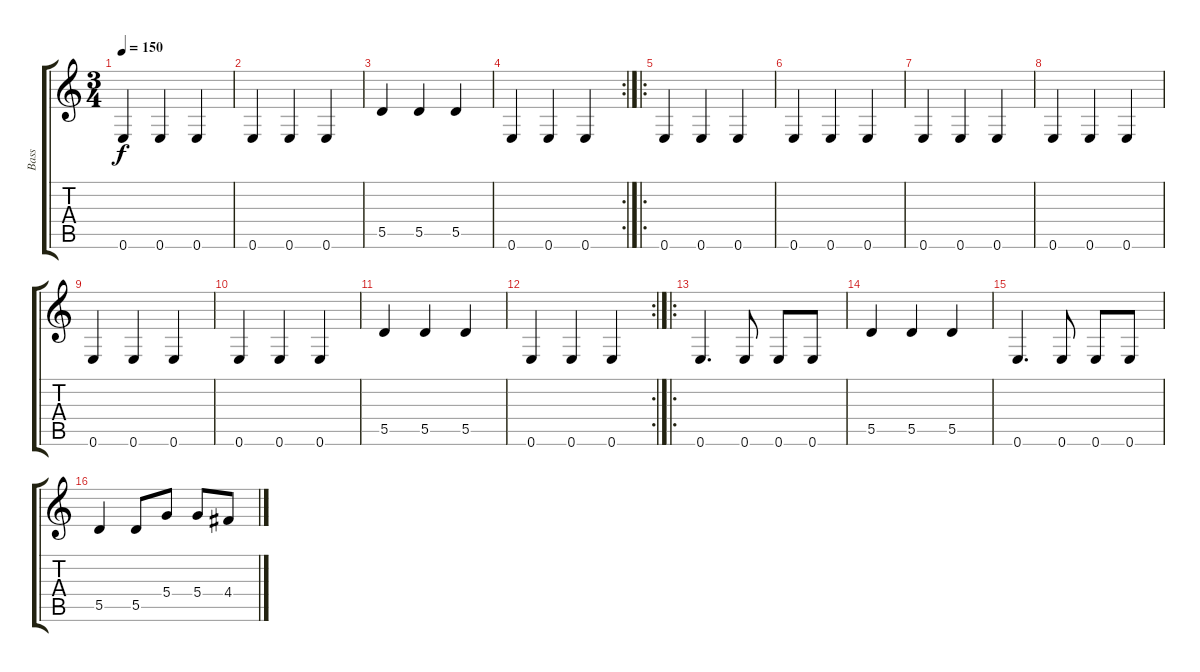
\track ("Bass" "Bass") {instrument electricbassfinger}
\staff {score tabs}
\tuning (E4 B3 G3 D3 A2 E2) {hide}
\ts (3 4)
\tempo 150
\clef g2
\ks c
0.6.4{dy f} 0.6.4 0.6.4 |
0.6.4 0.6.4 0.6.4 |
5.5.4 5.5.4 5.5.4 |
\rc 2
0.6.4 0.6.4 0.6.4 |
\ro
0.6.4 0.6.4 0.6.4 |
0.6.4 0.6.4 0.6.4 |
0.6.4 0.6.4 0.6.4 |
0.6.4 0.6.4 0.6.4 |
0.6.4 0.6.4 0.6.4 |
0.6.4 0.6.4 0.6.4 |
5.5.4 5.5.4 5.5.4 |
\rc 2
0.6.4 0.6.4 0.6.4 |
\ro
0.6.4{d} 0.6.8 0.6.8 0.6.8 |
5.5.4 5.5.4 5.5.4 |
0.6.4{d} 0.6.8 0.6.8 0.6.8 |
5.5.4 5.5.8 5.4.8 5.4.8 4.4.8
